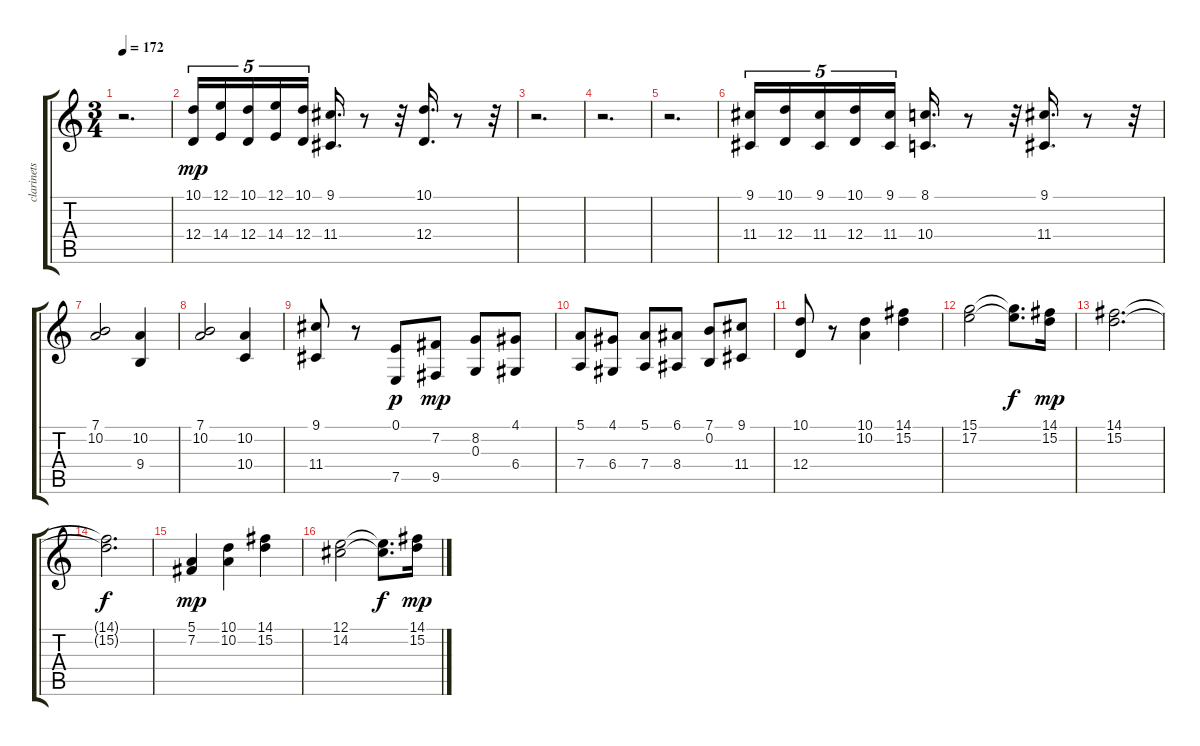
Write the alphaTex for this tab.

\track ("clarinets" "clarinets") {instrument clarinet}
\staff {score tabs}
\tuning (E4 B3 G3 D3 A2 E2) {hide}
\ts (3 4)
\tempo 172
\clef g2
\ks c
r.2{d dy mp} |
(10.1 12.4).16{tu (5 4)} (12.1 14.4).16{tu (5 4)} (10.1 12.4).16{tu (5 4)} (12.1 14.4).16{tu (5 4)} (10.1 12.4).16{tu (5 4)} (9.1 11.4).16{d} r.8 r.32 (10.1 12.4).16{d} r.8 r.32 |
r.2{d} |
r.2{d} |
r.2{d} |
(9.1 11.4).16{tu (5 4)} (10.1 12.4).16{tu (5 4)} (9.1 11.4).16{tu (5 4)} (10.1 12.4).16{tu (5 4)} (9.1 11.4).16{tu (5 4)} (8.1 10.4).16{d} r.8 r.32 (9.1 11.4).16{d} r.8 r.32 |
(7.1 10.2).2 (10.2 9.4).4 |
(7.1 10.2).2 (10.2 10.4).4 |
(9.1 11.4).8 r.8 (0.1 7.5).8{dy p} (7.2 9.5).8{dy mp} (8.2 0.3).8 (4.1 6.4).8 |
(5.1 7.4).8 (4.1 6.4).8 (5.1 7.4).8 (6.1 8.4).8 (7.1 0.2).8 (9.1 11.4).8 |
(10.1 12.4).8 r.8 (10.1 10.2).4 (14.1 15.2).4 |
(15.1 17.2).2 (15.1{t} 17.2{t}).8{d dy f} (14.1 15.2).16{dy mp} |
(14.1 15.2).2{d} |
(14.1{t} 15.2{t}).2{d dy f} |
(5.1 7.2).4{dy mp} (10.1 10.2).4 (14.1 15.2).4 |
(12.1 14.2).2 (12.1{t} 14.2{t}).8{d dy f} (14.1 15.2).16{dy mp}
